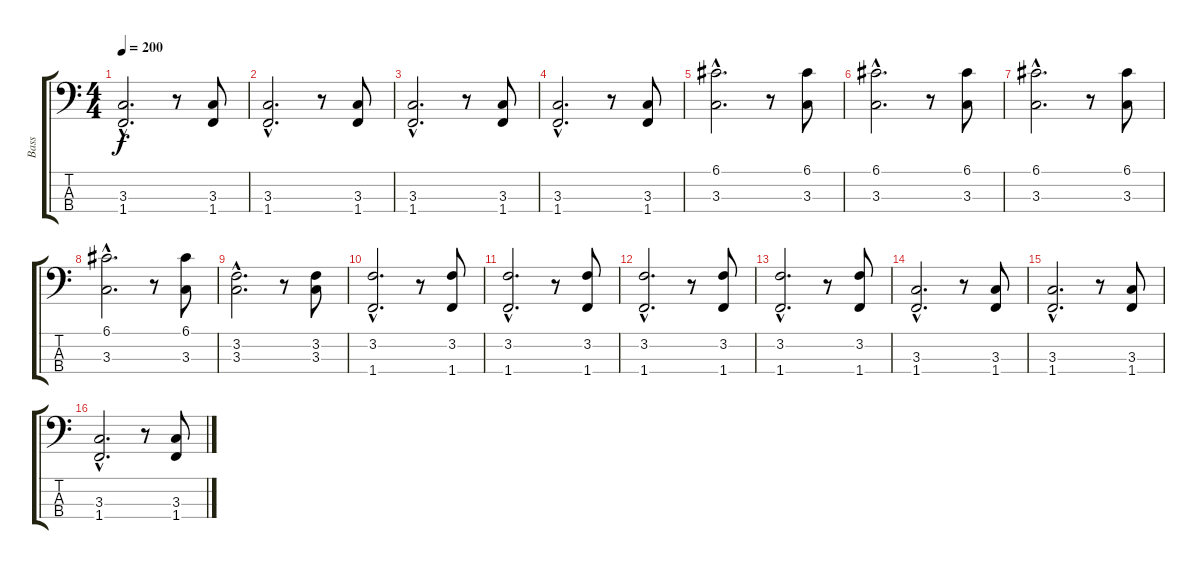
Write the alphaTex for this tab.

\track ("Bass" "Bass") {instrument acousticbass}
\staff {score tabs}
\tuning (G2 D2 A1 E1) {hide}
\ts (4 4)
\tempo 200
\clef f4
\ks c
(3.3{hac} 1.4{hac}).2{d dy f} r.8 (3.3 1.4).8 |
(3.3{hac} 1.4{hac}).2{d} r.8 (3.3 1.4).8 |
(3.3{hac} 1.4{hac}).2{d} r.8 (3.3 1.4).8 |
(3.3{hac} 1.4{hac}).2{d} r.8 (3.3 1.4).8 |
(6.1{hac} 3.3{hac}).2{d} r.8 (6.1 3.3).8 |
(6.1{hac} 3.3{hac}).2{d} r.8 (6.1 3.3).8 |
(6.1{hac} 3.3{hac}).2{d} r.8 (6.1 3.3).8 |
(6.1{hac} 3.3{hac}).2{d} r.8 (6.1 3.3).8 |
(3.2{hac} 3.3{hac}).2{d} r.8 (3.2 3.3).8 |
(3.2{hac} 1.4{hac}).2{d} r.8 (3.2 1.4).8 |
(3.2{hac} 1.4{hac}).2{d} r.8 (3.2 1.4).8 |
(3.2{hac} 1.4{hac}).2{d} r.8 (3.2 1.4).8 |
(3.2{hac} 1.4{hac}).2{d} r.8 (3.2 1.4).8 |
(3.3{hac} 1.4{hac}).2{d} r.8 (3.3 1.4).8 |
(3.3{hac} 1.4{hac}).2{d} r.8 (3.3 1.4).8 |
(3.3{hac} 1.4{hac}).2{d} r.8 (3.3 1.4).8
